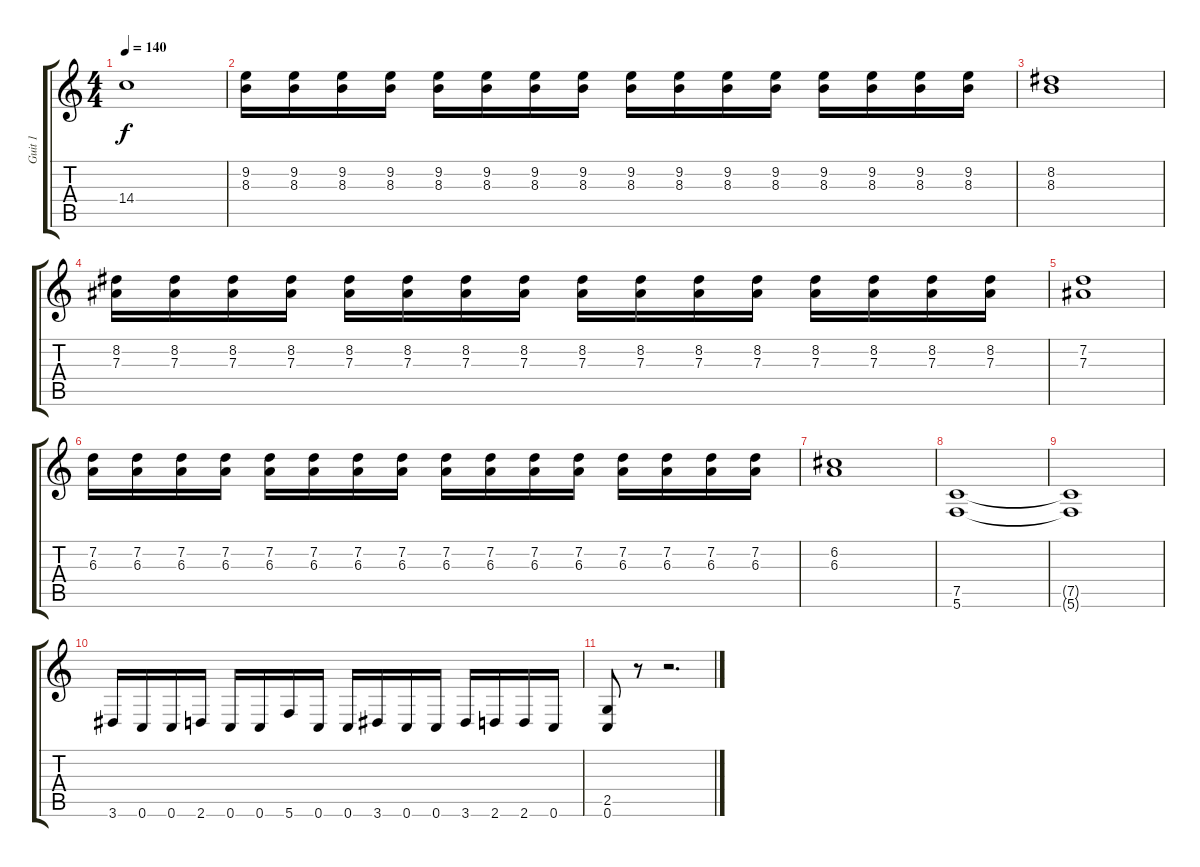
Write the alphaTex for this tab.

\track ("Guit 1" "Guit 1") {instrument distortionguitar}
\staff {score tabs}
\tuning (C4 G3 Eb3 Bb2 F2 C2) {hide}
\ts (4 4)
\tempo 140
\clef g2
\ks c
14.4.1{dy f} |
(9.2 8.3).16 (9.2 8.3).16 (9.2 8.3).16 (9.2 8.3).16 (9.2 8.3).16 (9.2 8.3).16 (9.2 8.3).16 (9.2 8.3).16 (9.2 8.3).16 (9.2 8.3).16 (9.2 8.3).16 (9.2 8.3).16 (9.2 8.3).16 (9.2 8.3).16 (9.2 8.3).16 (9.2 8.3).16 |
(8.2 8.3).1 |
(8.2 7.3).16 (8.2 7.3).16 (8.2 7.3).16 (8.2 7.3).16 (8.2 7.3).16 (8.2 7.3).16 (8.2 7.3).16 (8.2 7.3).16 (8.2 7.3).16 (8.2 7.3).16 (8.2 7.3).16 (8.2 7.3).16 (8.2 7.3).16 (8.2 7.3).16 (8.2 7.3).16 (8.2 7.3).16 |
(7.2 7.3).1 |
(7.2 6.3).16 (7.2 6.3).16 (7.2 6.3).16 (7.2 6.3).16 (7.2 6.3).16 (7.2 6.3).16 (7.2 6.3).16 (7.2 6.3).16 (7.2 6.3).16 (7.2 6.3).16 (7.2 6.3).16 (7.2 6.3).16 (7.2 6.3).16 (7.2 6.3).16 (7.2 6.3).16 (7.2 6.3).16 |
(6.2 6.3).1 |
(7.5 5.6).1 |
(7.5{t} 5.6{t}).1 |
3.6.16 0.6.16 0.6.16 2.6.16 0.6.16 0.6.16 5.6.16 0.6.16 0.6.16 3.6.16 0.6.16 0.6.16 3.6.16 2.6.16 2.6.16 0.6.16 |
(2.5 0.6).8 r.8 r.2{d}
